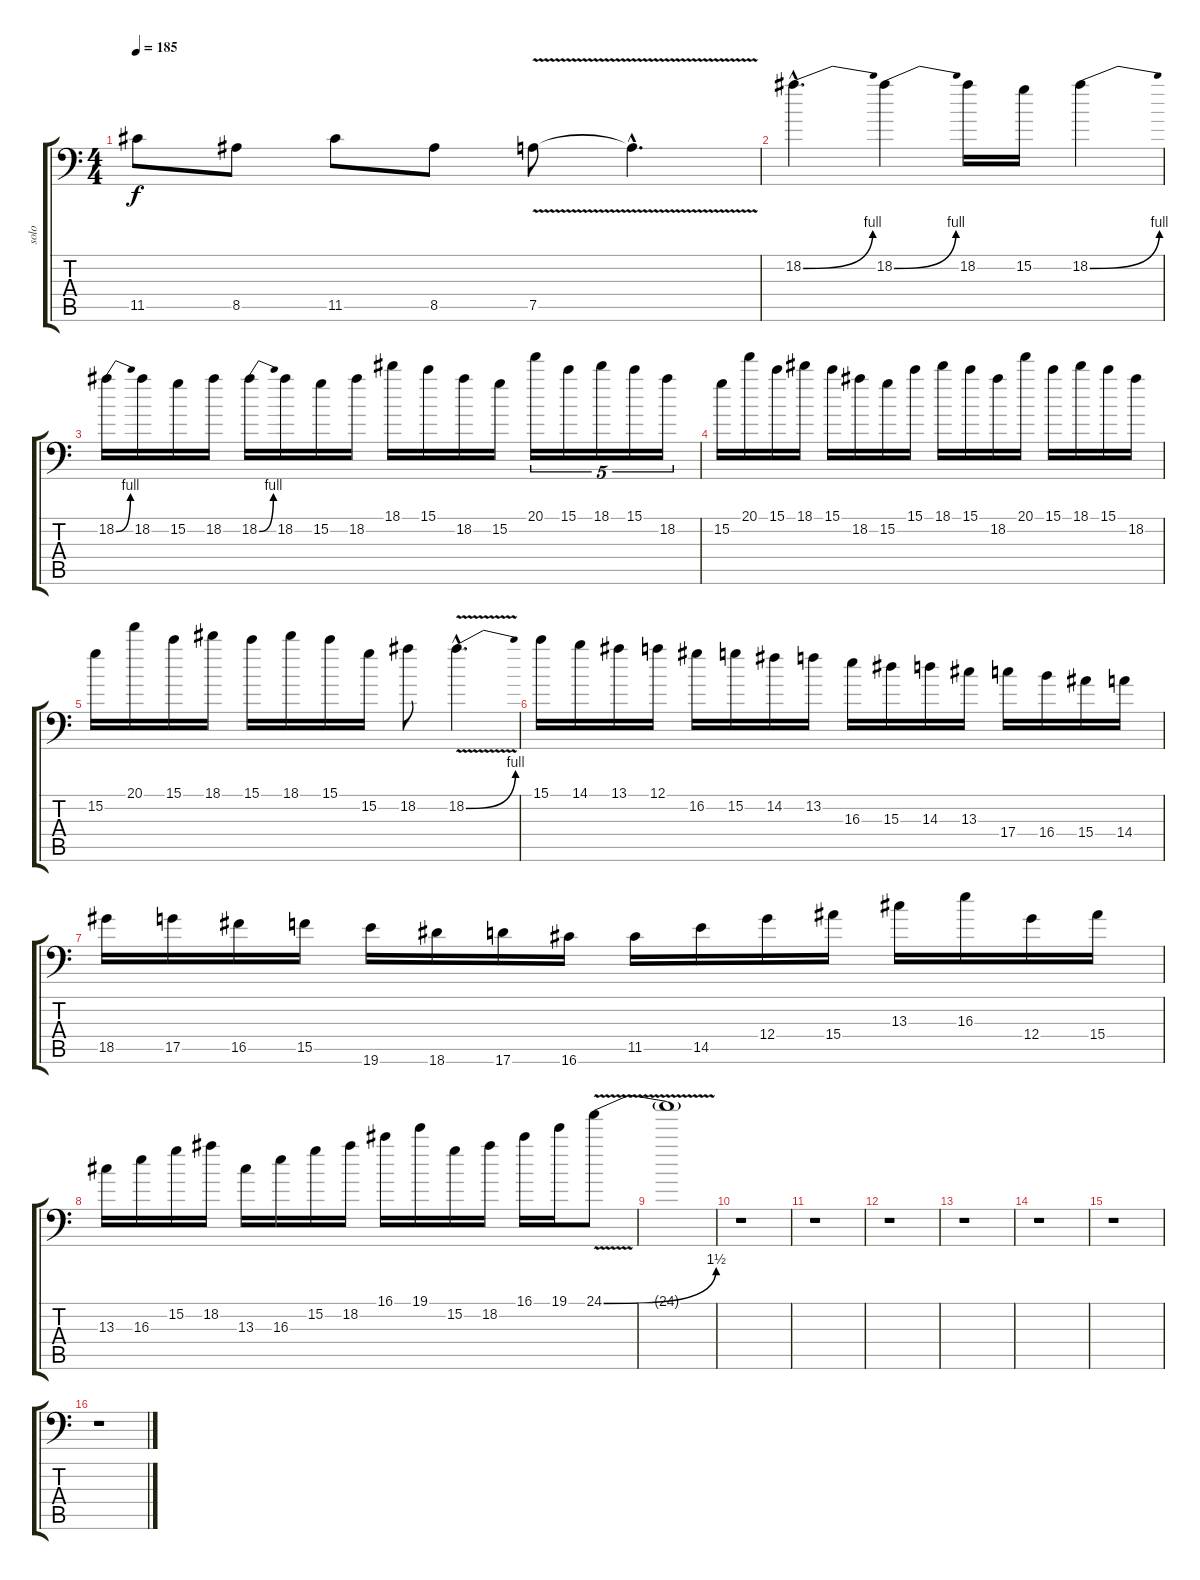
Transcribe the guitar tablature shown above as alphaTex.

\track ("solo" "solo") {instrument distortionguitar}
\staff {score tabs}
\tuning (A3 E3 C3 G2 D2 A1) {hide}
\ts (4 4)
\tempo 185
\clef f4
\ks c
11.5.8{dy f} 8.5.8 11.5.8 8.5.8 7.5{v}.8 7.5{hac t}.4{d} |
18.2{be (bend 0 0 60 4) hac}.4{d} 18.2{be (bend 0 0 60 4)}.4 18.2.16 15.2.16 18.2{be (bend 0 0 60 4)}.4 |
18.2{be (bend 0 0 60 4)}.16 18.2.16 15.2.16 18.2.16 18.2{be (bend 0 0 60 4)}.16 18.2.16 15.2.16 18.2.16 18.1.16 15.1.16 18.2.16 15.2.16 20.1.16{tu (5 4)} 15.1.16{tu (5 4)} 18.1.16{tu (5 4)} 15.1.16{tu (5 4)} 18.2.16{tu (5 4)} |
15.2.16 20.1.16 15.1.16 18.1.16 15.1.16 18.2.16 15.2.16 15.1.16 18.1.16 15.1.16 18.2.16 20.1.16 15.1.16 18.1.16 15.1.16 18.2.16 |
15.2.16 20.1.16 15.1.16 18.1.16 15.1.16 18.1.16 15.1.16 15.2.16 18.2.8 18.2{be (bend 0 0 60 4) v hac}.4{d} |
15.1.16 14.1.16 13.1.16 12.1.16 16.2.16 15.2.16 14.2.16 13.2.16 16.3.16 15.3.16 14.3.16 13.3.16 17.4.16 16.4.16 15.4.16 14.4.16 |
18.5.16 17.5.16 16.5.16 15.5.16 19.6.16 18.6.16 17.6.16 16.6.16 11.5.16 14.5.16 12.4.16 15.4.16 13.3.16 16.3.16 12.4.16 15.4.16 |
13.3.16 16.3.16 15.2.16 18.2.16 13.3.16 16.3.16 15.2.16 18.2.16 16.1.16 19.1.16 15.2.16 18.2.16 16.1.16 19.1.16 24.1{be (bend 0 0 60 6) v}.8 |
24.1{t}.1 |
r.1 |
r.1 |
r.1 |
r.1 |
r.1 |
r.1 |
r.1
